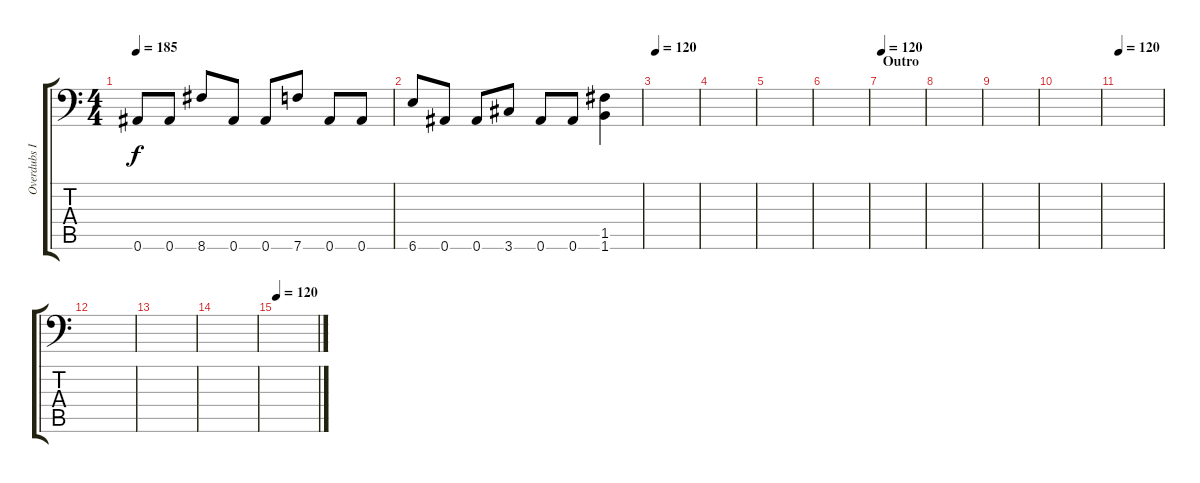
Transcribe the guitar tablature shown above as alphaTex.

\track ("Overdubs I" "Overdubs I") {instrument distortionguitar}
\staff {score tabs}
\tuning (C4 G3 Eb3 Bb2 F2 Bb1) {hide}
\ts (4 4)
\tempo 185
\clef f4
\ks c
0.6.8{dy f} 0.6.8 8.6.8 0.6.8 0.6.8 7.6.8 0.6.8 0.6.8 |
6.6.8 0.6.8 0.6.8 3.6.8 0.6.8 0.6.8 (1.5 1.6).4 |
\tempo 120
|
|
|
|
\section ("" "Outro")
\tempo 120
|
|
|
|
\tempo 120
|
|
|
|
\tempo 120
